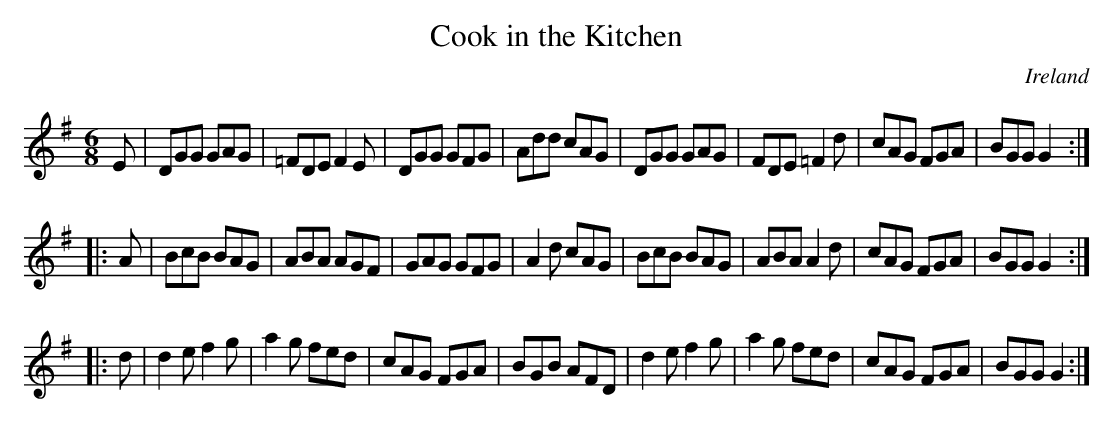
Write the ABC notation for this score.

X:1
T:Cook in the Kitchen
O:Ireland
M:6/8
K:G
E|\
DGG GAG|=FDE F2E|DGG GFG|Add cAG|\
DGG GAG|FDE =F2d|cAG FGA|BGG G2::
A|\
BcB BAG|ABA AGF|GAG GFG|A2d cAG|\
BcB BAG|ABA A2d|cAG FGA|BGG G2::
d|\
d2e f2g|a2g fed|cAG FGA|BGB AFD|\
d2e f2g|a2g fed|cAG FGA|BGG G2:|
